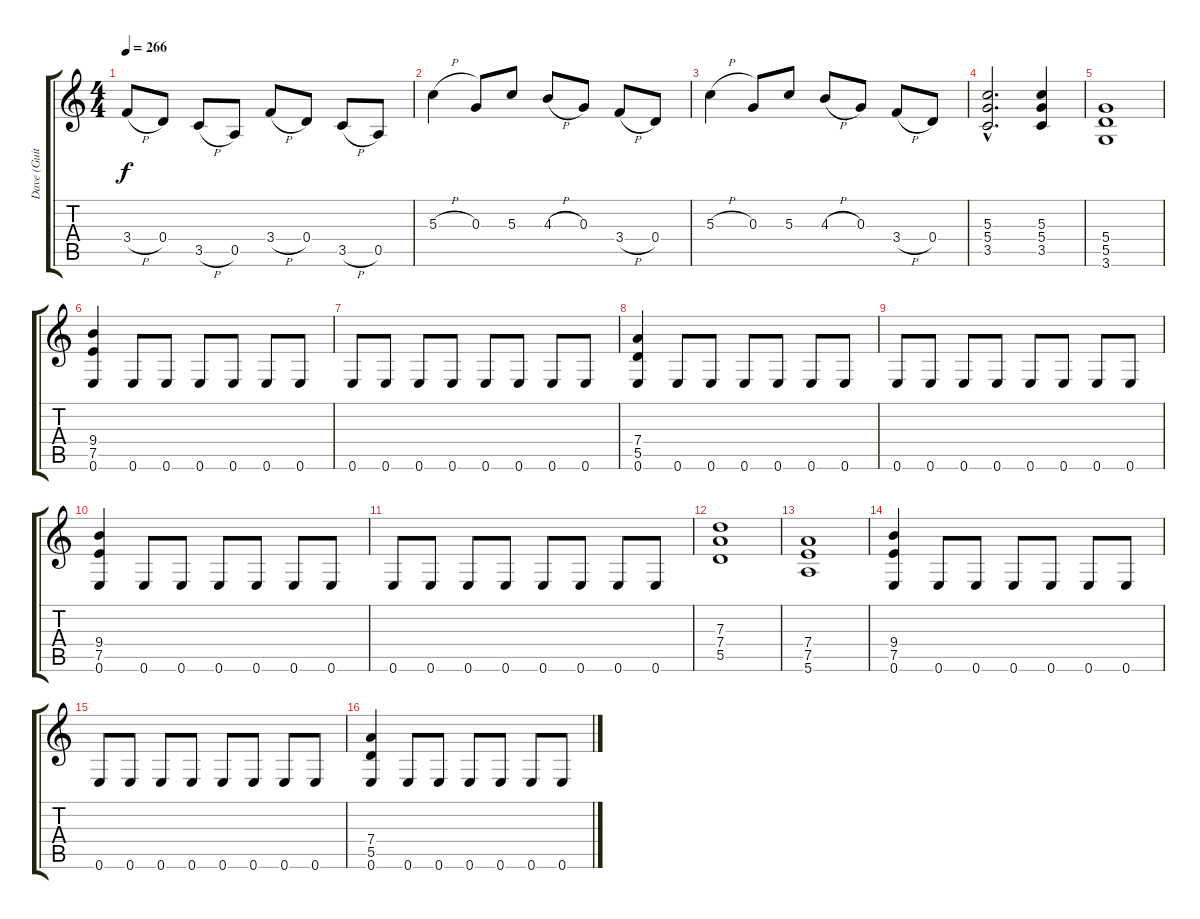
\track ("Dave (Guitar 1)" "Dave (Guit") {instrument distortionguitar}
\staff {score tabs}
\tuning (E4 B3 G3 D3 A2 E2) {hide}
\ts (4 4)
\tempo 266
\clef g2
\ks c
3.4{h}.8{dy f} 0.4.8 3.5{h}.8 0.5.8 3.4{h}.8 0.4.8 3.5{h}.8 0.5.8 |
5.3{h}.4 0.3.8 5.3.8 4.3{h}.8 0.3.8 3.4{h}.8 0.4.8 |
5.3{h}.4 0.3.8 5.3.8 4.3{h}.8 0.3.8 3.4{h}.8 0.4.8 |
(5.3{hac} 5.4{hac} 3.5{hac}).2{d} (5.3 5.4 3.5).4 |
(5.4 5.5 3.6).1 |
(9.4 7.5 0.6).4 0.6.8 0.6.8 0.6.8 0.6.8 0.6.8 0.6.8 |
0.6.8 0.6.8 0.6.8 0.6.8 0.6.8 0.6.8 0.6.8 0.6.8 |
(7.4 5.5 0.6).4 0.6.8 0.6.8 0.6.8 0.6.8 0.6.8 0.6.8 |
0.6.8 0.6.8 0.6.8 0.6.8 0.6.8 0.6.8 0.6.8 0.6.8 |
(9.4 7.5 0.6).4 0.6.8 0.6.8 0.6.8 0.6.8 0.6.8 0.6.8 |
0.6.8 0.6.8 0.6.8 0.6.8 0.6.8 0.6.8 0.6.8 0.6.8 |
(7.3 7.4 5.5).1 |
(7.4 7.5 5.6).1 |
(9.4 7.5 0.6).4 0.6.8 0.6.8 0.6.8 0.6.8 0.6.8 0.6.8 |
0.6.8 0.6.8 0.6.8 0.6.8 0.6.8 0.6.8 0.6.8 0.6.8 |
(7.4 5.5 0.6).4 0.6.8 0.6.8 0.6.8 0.6.8 0.6.8 0.6.8
